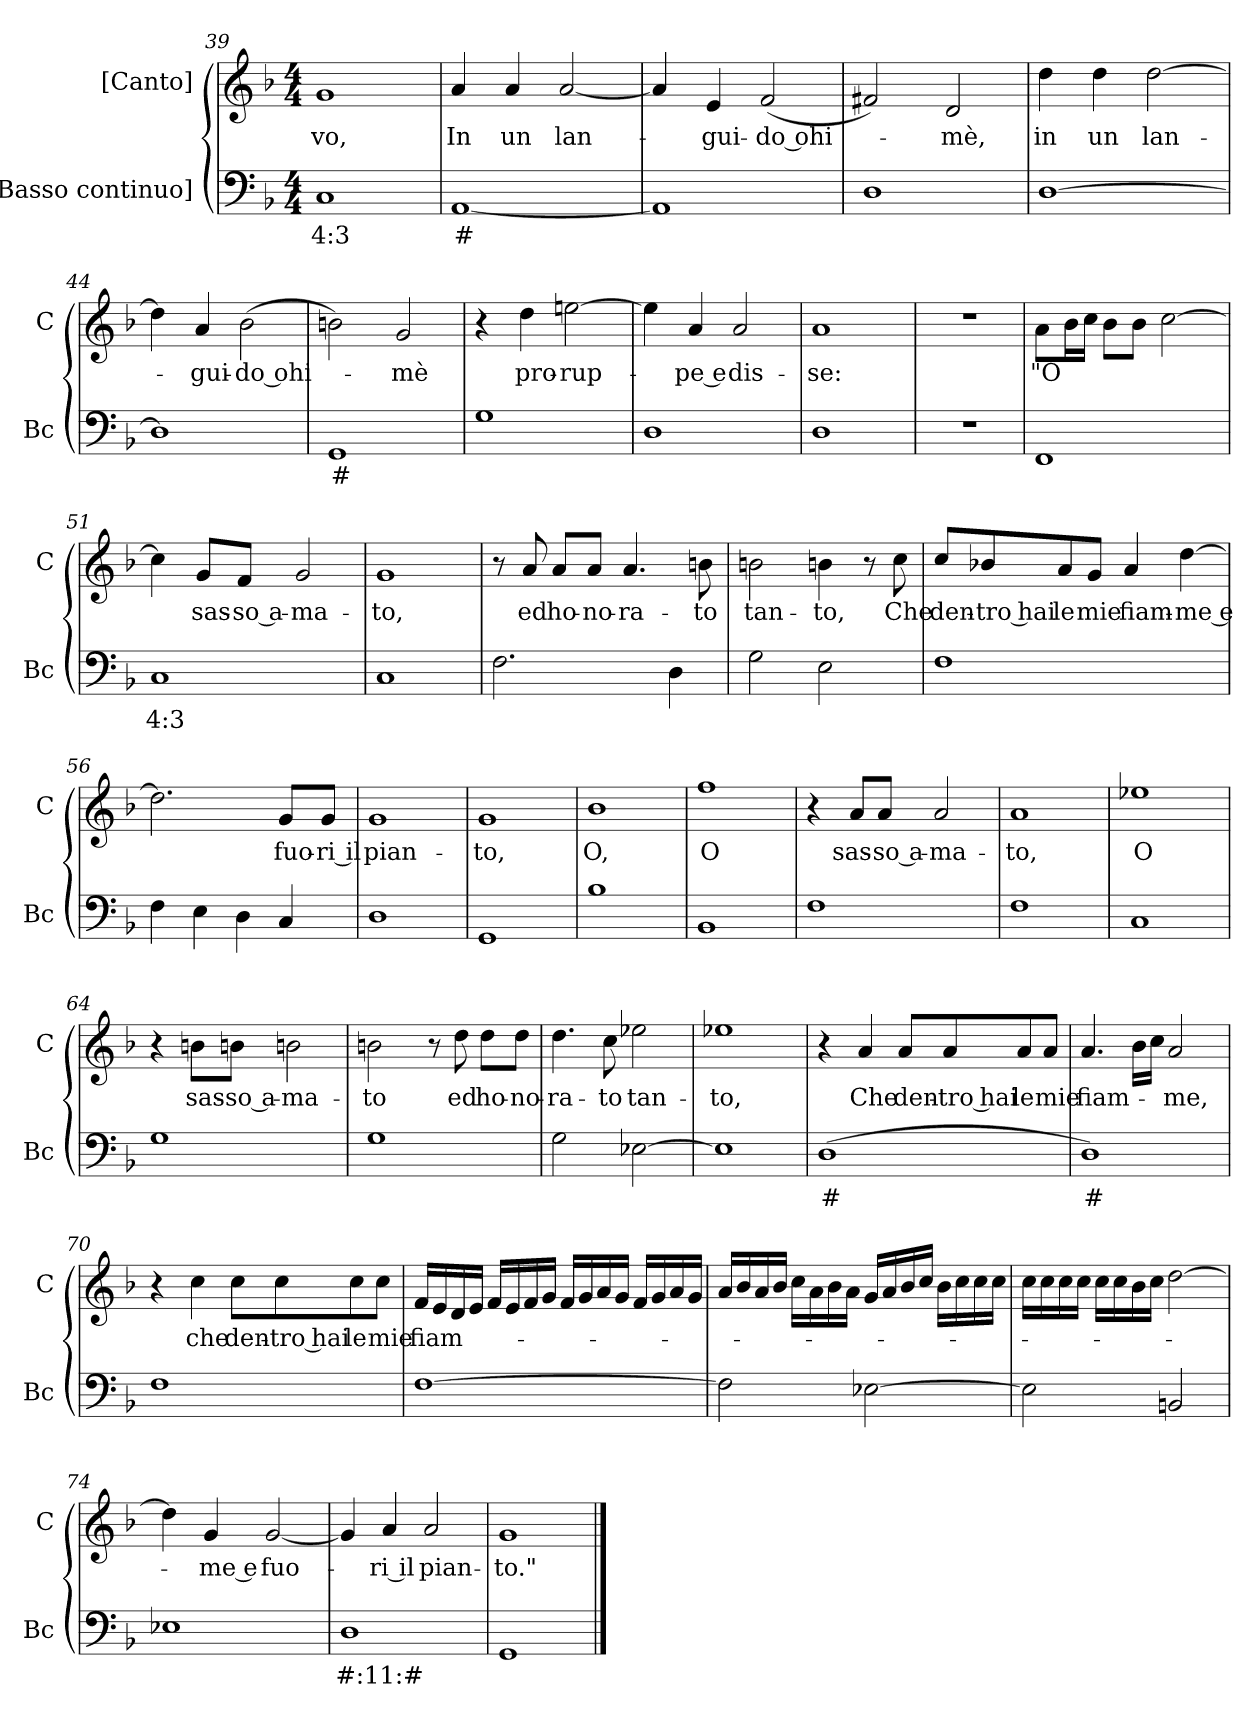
**kern	**text	**kern	**text
*part2	*part2	*part1	*part1
*staff2	*staff2	*staff1	*staff1
*I"[Basso continuo]	*	*I"[Canto]	*
*I'Bc	*	*I'C	*
*clefF4	*	*clefG2	*
*k[b-]	*	*k[b-]	*
*F:	*	*F:	*
*M4/4	*	*M4/4	*
=39	=39	=39	=39
1C	4:3	1g	-vo,
=40	=40	=40	=40
[1AA	#	4a	In
.	.	4a	un
.	.	[2a	lan-
=41	=41	=41	=41
1AA]	.	4a]	.
.	.	4e	-gui-
.	.	(2f	-do ohi-
=42	=42	=42	=42
1D	.	2f#X)	.
.	.	2d	-mè,
=43	=43	=43	=43
[1D	.	4dd	in
.	.	4dd	un
.	.	[2dd	lan-
=44	=44	=44	=44
1D]	.	4dd]	.
.	.	4a	-gui-
.	.	(2b-	-do ohi-
=45	=45	=45	=45
1GG	#	2bn)	.
.	.	2g	-mè
=46	=46	=46	=46
1G	.	4r	.
.	.	4dd	pro-
.	.	[2een	-rup-
=47	=47	=47	=47
1D	.	4ee]	.
.	.	4a	-pe e
.	.	2a	dis-
=48	=48	=48	=48
1D	.	1a	-se:
=49	=49	=49	=49
1r	.	1r	.
=50	=50	=50	=50
1FF	.	8aL	"O
.	.	16b-L	.
.	.	16ccJJ	.
.	.	8b-L	.
.	.	8b-J	.
.	.	[2cc	.
=51	=51	=51	=51
1C	4:3	4cc]	.
.	.	8gL	sas-
.	.	8fJ	-so a-
.	.	2g	-ma-
=52	=52	=52	=52
1C	.	1g	-to,
=53	=53	=53	=53
2.F	.	8r	.
.	.	8a	ed
.	.	8aL	ho-
.	.	8aJ	-no-
.	.	4.a	-ra-
4D	.	.	.
.	.	8bn	-to
=54	=54	=54	=54
2G	.	2bn	tan-
2E	.	4bn	-to,
.	.	8r	.
.	.	8cc	Che
=55	=55	=55	=55
1F	.	8ccL	den-
.	.	8b-X	-tro hai
.	.	8a	le
.	.	8gJ	mie
.	.	4a	fiam-
.	.	[4dd	-me e
=56	=56	=56	=56
4F	.	2.dd]	.
4E	.	.	.
4D	.	.	.
4C	.	8gL	fuo-
.	.	8gJ	-ri il
=57	=57	=57	=57
1D	.	1g	pian-
=58	=58	=58	=58
1GG	.	1g	-to,
=59	=59	=59	=59
1B-	.	1b-	O,
=60	=60	=60	=60
1BB-	.	1ff	O
=61	=61	=61	=61
1F	.	4r	.
.	.	8aL	sas-
.	.	8aJ	-so a-
.	.	2a	-ma-
=62	=62	=62	=62
1F	.	1a	-to,
=63	=63	=63	=63
1C	.	1ee-X	O
=64	=64	=64	=64
1G	.	4r	.
.	.	8bnL	sas-
.	.	8bnJ	-so a-
.	.	2bn	-ma-
=65	=65	=65	=65
1G	.	2bn	-to
.	.	8r	.
.	.	8dd	ed
.	.	8ddL	ho-
.	.	8ddJ	-no-
=66	=66	=66	=66
2G	.	4.dd	-ra-
.	.	8cc	-to
[2E-X	.	2ee-X	tan-
=67	=67	=67	=67
1E-]	.	1ee-X	-to,
=68	=68	=68	=68
(1D	#	4r	.
.	.	4a	Che
.	.	8aL	den-
.	.	8a	-tro hai
.	.	8a	le
.	.	8aJ	mie
=69	=69	=69	=69
1D)	#	4.a	fiam-
.	.	16b-LL	.
.	.	16ccJJ	.
.	.	2a	-me,
=70	=70	=70	=70
1F	.	4r	.
.	.	4cc	che
.	.	8ccL	den-
.	.	8cc	-tro hai
.	.	8cc	le
.	.	8ccJ	mie
=71	=71	=71	=71
[1F	.	16fLL	fiam-
.	.	16e	.
.	.	16d	.
.	.	16eJJ	.
.	.	16fLL	.
.	.	16e	.
.	.	16f	.
.	.	16gJJ	.
.	.	16fLL	.
.	.	16g	.
.	.	16a	.
.	.	16gJJ	.
.	.	16fLL	.
.	.	16g	.
.	.	16a	.
.	.	16gJJ	.
=72	=72	=72	=72
2F]	.	16aLL	.
.	.	16b-	.
.	.	16a	.
.	.	16b-JJ	.
.	.	16ccLL	.
.	.	16a	.
.	.	16b-	.
.	.	16aJJ	.
[2E-X	.	16gLL	.
.	.	16a	.
.	.	16b-	.
.	.	16ccJJ	.
.	.	16b-LL	.
.	.	16cc	.
.	.	16cc	.
.	.	16ccJJ	.
=73	=73	=73	=73
2E-]	.	16ccLL	.
.	.	16cc	.
.	.	16cc	.
.	.	16ccJJ	.
.	.	16ccLL	.
.	.	16cc	.
.	.	16b-	.
.	.	16ccJJ	.
2BBn	.	[2dd	.
=74	=74	=74	=74
1E-X	.	4dd]	.
.	.	4g	-me e
.	.	[2g	fuo-
=75	=75	=75	=75
1D	#:11:#	4g]	.
.	.	4a	-ri il
.	.	2a	pian-
=76	=76	=76	=76
1GG	.	1g	-to."
==	==	==	==
*-	*-	*-	*-
